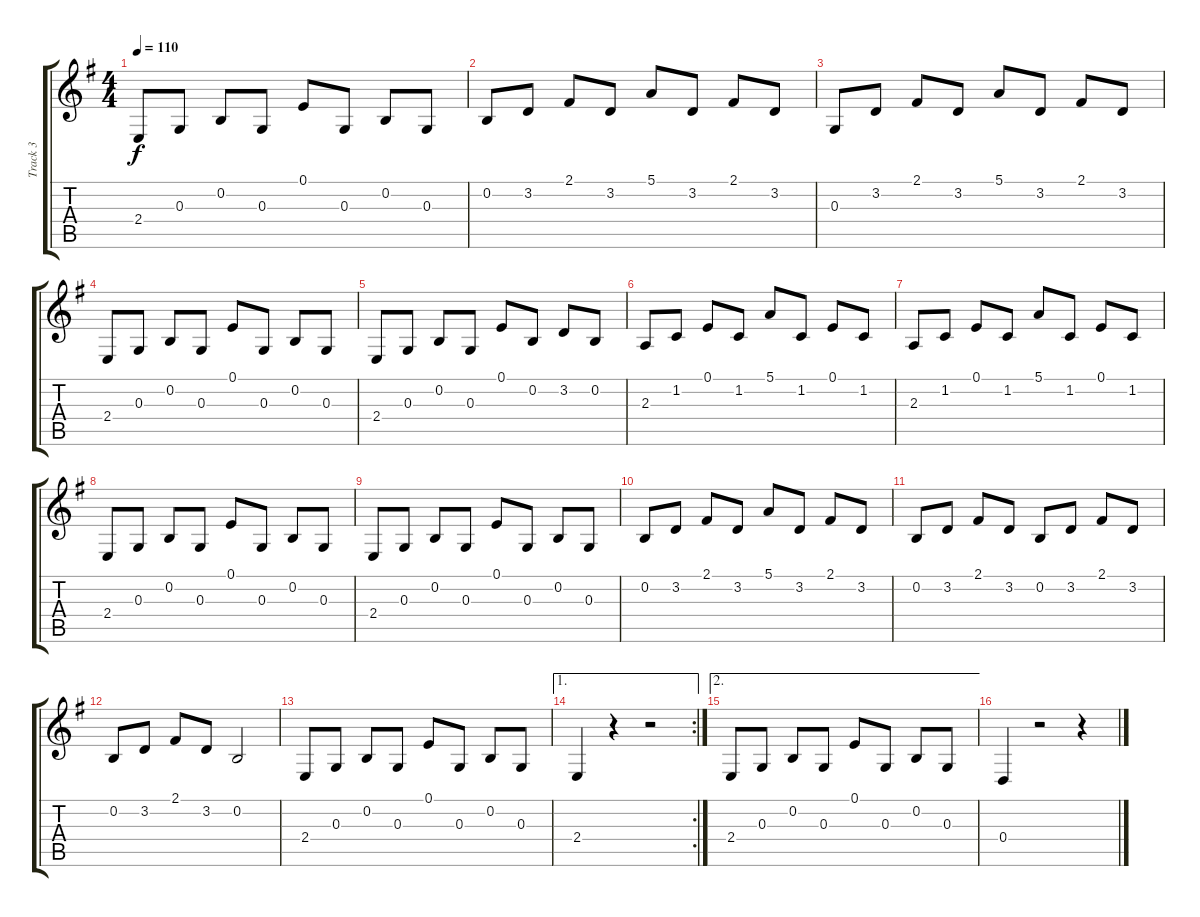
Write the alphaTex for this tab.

\track ("Track 3" "Track 3") {instrument brightacousticpiano}
\staff {score tabs}
\tuning (E4 B3 G3 D3 A2 E2) {hide}
\ts (4 4)
\tempo 110
\clef g2
\ks g
2.4.8{dy f} 0.3.8 0.2.8 0.3.8 0.1.8 0.3.8 0.2.8 0.3.8 |
0.2.8 3.2.8 2.1.8 3.2.8 5.1.8 3.2.8 2.1.8 3.2.8 |
0.3.8 3.2.8 2.1.8 3.2.8 5.1.8 3.2.8 2.1.8 3.2.8 |
2.4.8 0.3.8 0.2.8 0.3.8 0.1.8 0.3.8 0.2.8 0.3.8 |
2.4.8 0.3.8 0.2.8 0.3.8 0.1.8 0.2.8 3.2.8 0.2.8 |
2.3.8 1.2.8 0.1.8 1.2.8 5.1.8 1.2.8 0.1.8 1.2.8 |
2.3.8 1.2.8 0.1.8 1.2.8 5.1.8 1.2.8 0.1.8 1.2.8 |
2.4.8 0.3.8 0.2.8 0.3.8 0.1.8 0.3.8 0.2.8 0.3.8 |
2.4.8 0.3.8 0.2.8 0.3.8 0.1.8 0.3.8 0.2.8 0.3.8 |
0.2.8 3.2.8 2.1.8 3.2.8 5.1.8 3.2.8 2.1.8 3.2.8 |
0.2.8 3.2.8 2.1.8 3.2.8 0.2.8 3.2.8 2.1.8 3.2.8 |
0.2.8 3.2.8 2.1.8 3.2.8 0.2.2 |
2.4.8 0.3.8 0.2.8 0.3.8 0.1.8 0.3.8 0.2.8 0.3.8 |
\ae 1
\rc 2
2.4.4 r.4 r.2 |
\ae 2
2.4.8 0.3.8 0.2.8 0.3.8 0.1.8 0.3.8 0.2.8 0.3.8 |
0.4.4 r.2 r.4
